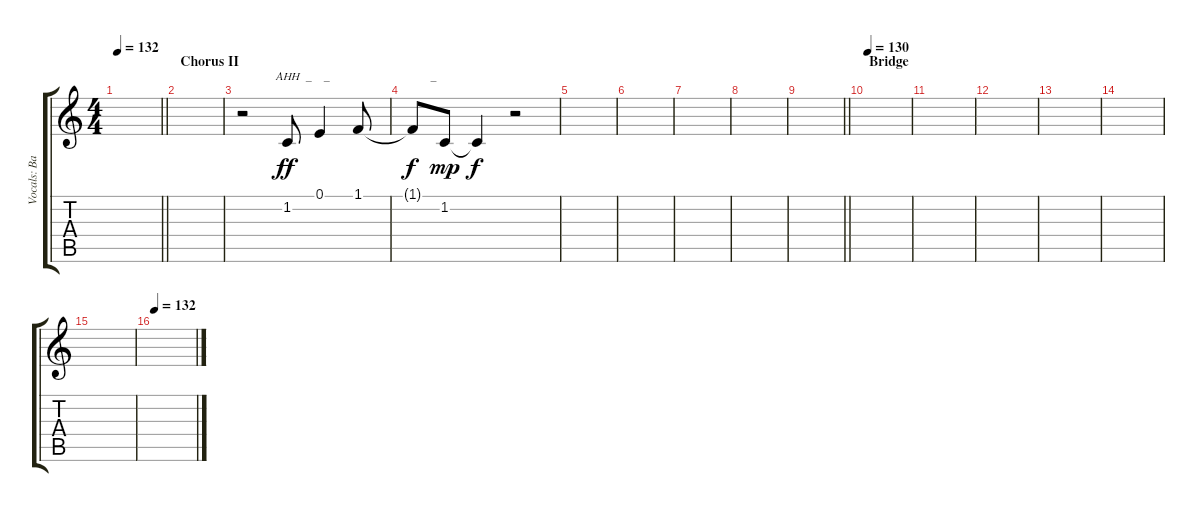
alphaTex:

\track ("Vocals: Band" "Vocals: Ba") {instrument pad4choir}
\staff {score tabs}
\tuning (E4 B3 G3 D3 A2 E2) {hide}
\ts (4 4)
\tempo 132
\clef g2
\barLineRight lightlight
\ks c
|
\section ("" "Chorus II")
|
r.2{txt "           AHH  _    _"} 1.2.8{dy ff} 0.1.4 1.1.8 |
1.1{t}.8{txt "      _" dy f} 1.2.8{dy mp} 1.2{t}.4{dy f} r.2 |
|
|
|
|
\barLineRight lightlight
|
\section ("" "Bridge")
\tempo 130
|
|
|
|
|
|
\tempo 132
